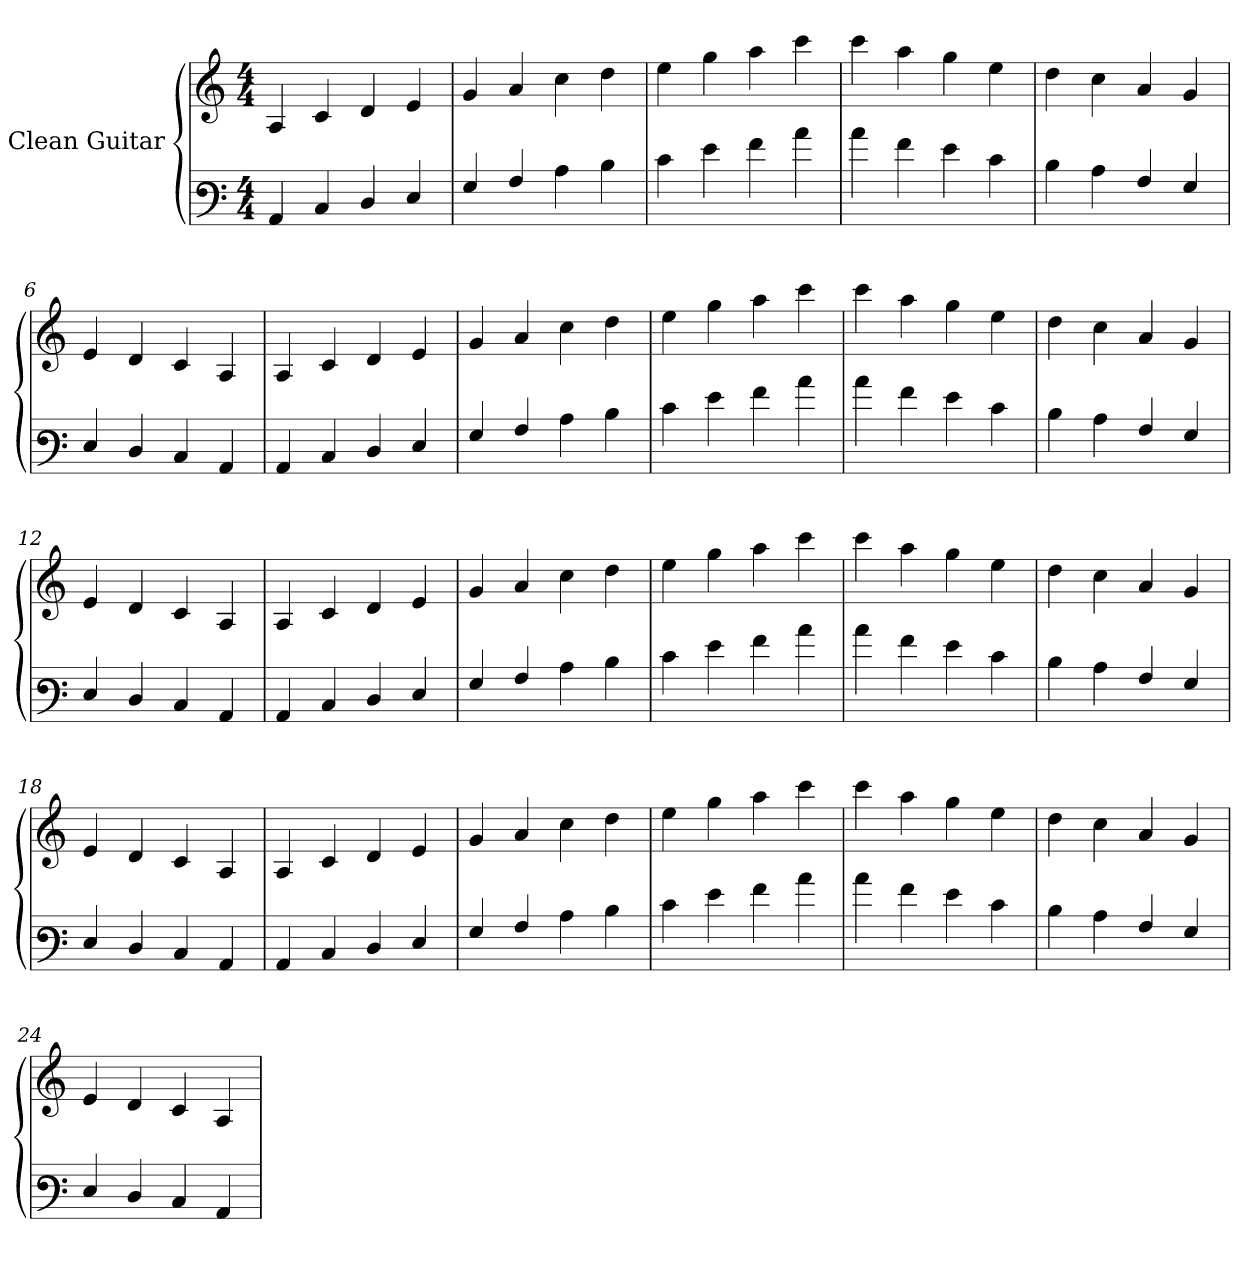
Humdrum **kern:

**kern	**kern
*part1	*part1
*staff2	*staff1
*I"Clean Guitar	*
*stria6	*
*	*clefG2
*ITrd7c12	*ITrd7c12
*k[]	*k[]
*C:	*C:
*M4/4	*M4/4
*MM100	*MM100
=1	=1
4AAA/	4AA/
4CC/	4C/
4DD/	4D/
4EE/	4E/
=2	=2
4GG/	4G/
4AA/	4A/
4C\	4c\
4D\	4d\
=3	=3
4E\	4e\
4G\	4g\
4A\	4a\
4c\	4cc\
=4	=4
4c\	4cc\
4A\	4a\
4G\	4g\
4E\	4e\
!!LO:LB:g=z
=5	=5
4D\	4d\
4C\	4c\
4AA/	4A/
4GG/	4G/
=6	=6
4EE/	4E/
4DD/	4D/
4CC/	4C/
4AAA/	4AA/
=7	=7
*	*MM120
4AAA/	4AA/
4CC/	4C/
4DD/	4D/
4EE/	4E/
=8	=8
4GG/	4G/
4AA/	4A/
4C\	4c\
4D\	4d\
=9	=9
4E\	4e\
4G\	4g\
4A\	4a\
4c\	4cc\
=10	=10
4c\	4cc\
4A\	4a\
4G\	4g\
4E\	4e\
=11	=11
4D\	4d\
4C\	4c\
4AA/	4A/
4GG/	4G/
=12	=12
4EE/	4E/
4DD/	4D/
4CC/	4C/
4AAA/	4AA/
=13	=13
*	*MM140
4AAA/	4AA/
4CC/	4C/
4DD/	4D/
4EE/	4E/
=14	=14
4GG/	4G/
4AA/	4A/
4C\	4c\
4D\	4d\
=15	=15
4E\	4e\
4G\	4g\
4A\	4a\
4c\	4cc\
=16	=16
4c\	4cc\
4A\	4a\
4G\	4g\
4E\	4e\
=17	=17
4D\	4d\
4C\	4c\
4AA/	4A/
4GG/	4G/
=18	=18
4EE/	4E/
4DD/	4D/
4CC/	4C/
4AAA/	4AA/
=19	=19
*	*MM160
4AAA/	4AA/
4CC/	4C/
4DD/	4D/
4EE/	4E/
=20	=20
4GG/	4G/
4AA/	4A/
4C\	4c\
4D\	4d\
=21	=21
4E\	4e\
4G\	4g\
4A\	4a\
4c\	4cc\
=22	=22
4c\	4cc\
4A\	4a\
4G\	4g\
4E\	4e\
=23	=23
4D\	4d\
4C\	4c\
4AA/	4A/
4GG/	4G/
=24	=24
4EE/	4E/
4DD/	4D/
4CC/	4C/
4AAA/	4AA/
=	=
*-	*-
